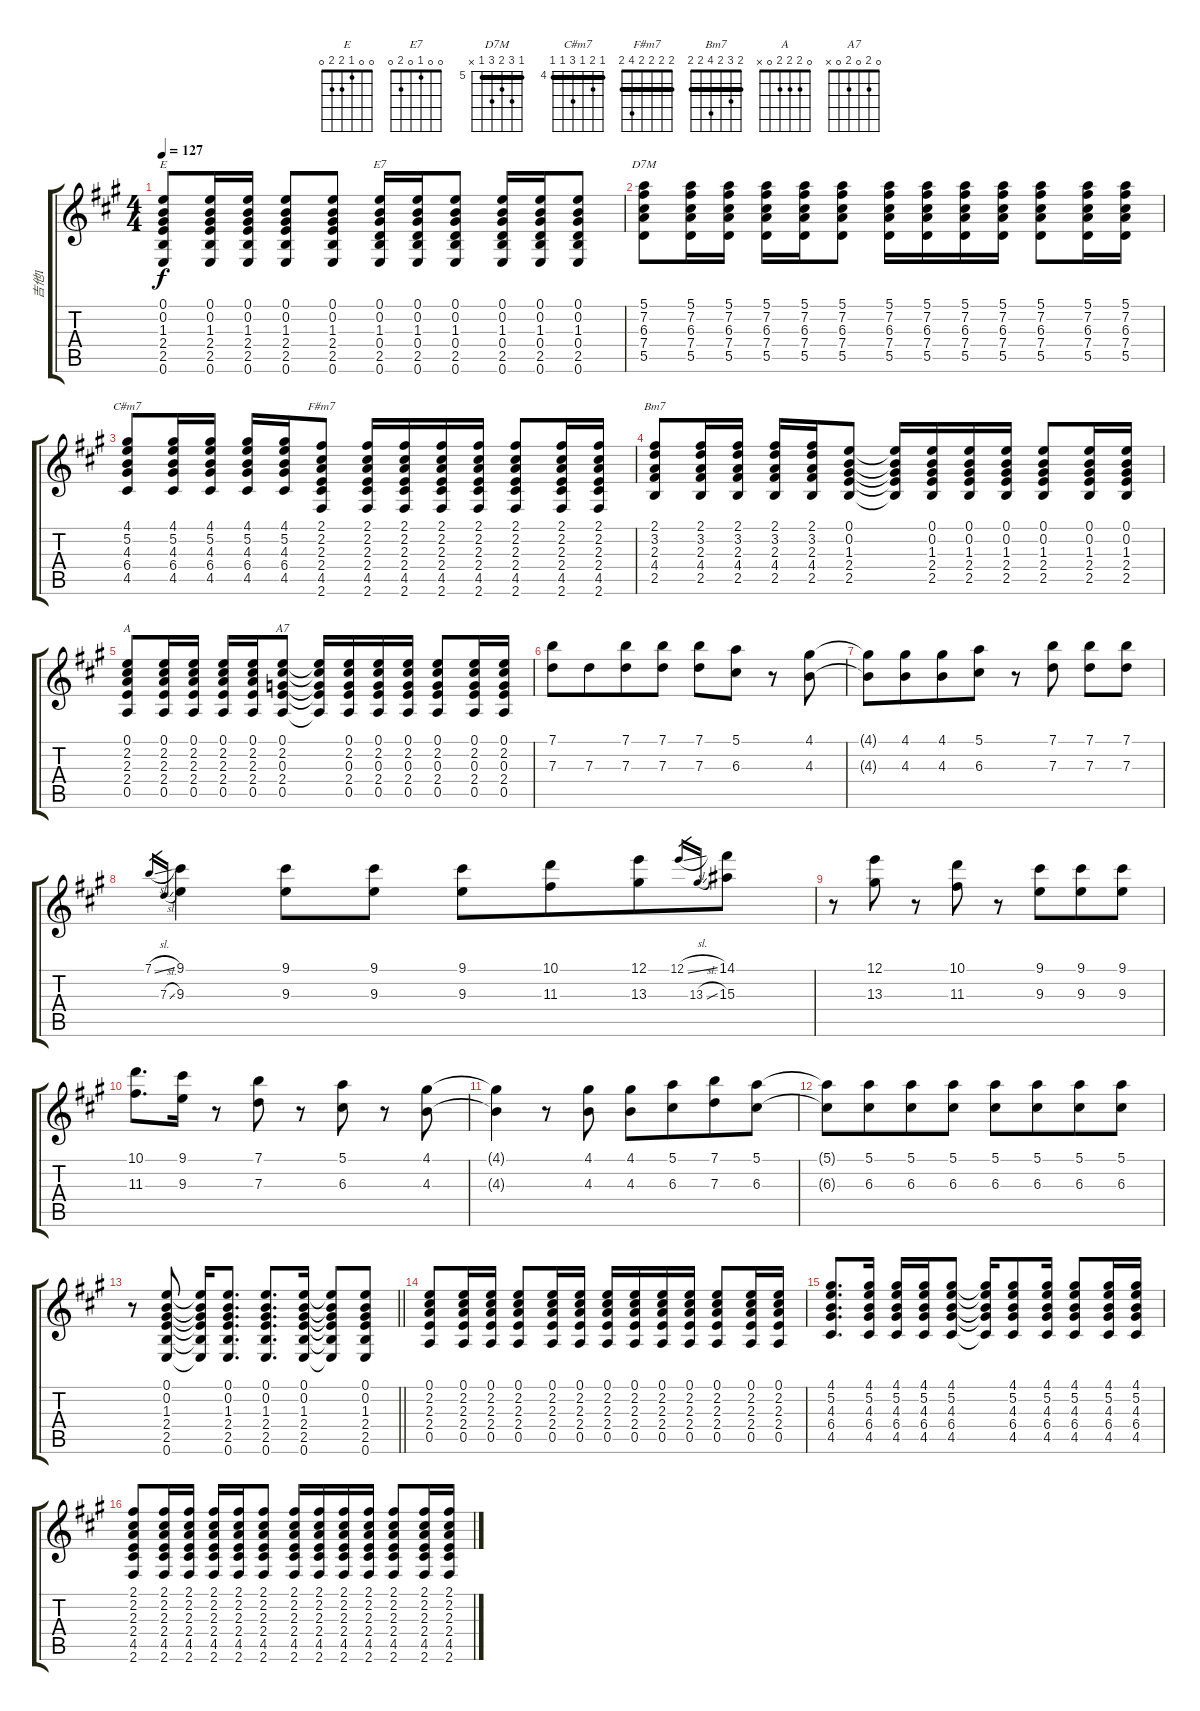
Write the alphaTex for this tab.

\track ("吉他1" "吉他1") {instrument acousticguitarsteel}
\staff {score tabs}
\tuning (E4 B3 G3 D3 A2 E2) {hide}
\chord ("E" 0 0 1 2 2 0)
\chord ("E7" 0 0 1 0 2 0)
\chord ("D7M" 5 7 6 7 5 x) {firstfret 5 barre 5}
\chord ("C#m7" 4 5 4 6 4 4) {firstfret 4 barre 4}
\chord ("F#m7" 2 2 2 2 4 2) {barre 2}
\chord ("Bm7" 2 3 2 4 2 2) {barre 2}
\chord ("A" 0 2 2 2 0 x)
\chord ("A7" 0 2 0 2 0 x)
\ts (4 4)
\tempo 127
\clef g2
\ks a
(0.1 0.2 1.3 2.4 2.5 0.6).8{ch "E" dy f} (0.1 0.2 1.3 2.4 2.5 0.6).16{beam merge} (0.1 0.2 1.3 2.4 2.5 0.6).16{beam split} (0.1 0.2 1.3 2.4 2.5 0.6).8 (0.1 0.2 1.3 2.4 2.5 0.6).8 (0.1 0.2 1.3 0.4 2.5 0.6).16{ch "E7"} (0.1 0.2 1.3 0.4 2.5 0.6).16 (0.1 0.2 1.3 0.4 2.5 0.6).8 (0.1 0.2 1.3 0.4 2.5 0.6).16 (0.1 0.2 1.3 0.4 2.5 0.6).16{beam merge} (0.1 0.2 1.3 0.4 2.5 0.6).8 |
(5.1 7.2 6.3 7.4 5.5).8{ch "D7M"} (5.1 7.2 6.3 7.4 5.5).16 (5.1 7.2 6.3 7.4 5.5).16 (5.1 7.2 6.3 7.4 5.5).16 (5.1 7.2 6.3 7.4 5.5).16 (5.1 7.2 6.3 7.4 5.5).8{beam split} (5.1 7.2 6.3 7.4 5.5).16 (5.1 7.2 6.3 7.4 5.5).16 (5.1 7.2 6.3 7.4 5.5).16 (5.1 7.2 6.3 7.4 5.5).16 (5.1 7.2 6.3 7.4 5.5).8 (5.1 7.2 6.3 7.4 5.5).16 (5.1 7.2 6.3 7.4 5.5).16 |
(4.1 5.2 4.3 6.4 4.5).8{ch "C#m7"} (4.1 5.2 4.3 6.4 4.5).16{beam merge} (4.1 5.2 4.3 6.4 4.5).16{beam split} (4.1 5.2 4.3 6.4 4.5).16 (4.1 5.2 4.3 6.4 4.5).16{beam merge} (2.1 2.2 2.3 2.4 4.5 2.6).8{ch "F#m7" beam split} (2.1 2.2 2.3 2.4 4.5 2.6).16 (2.1 2.2 2.3 2.4 4.5 2.6).16 (2.1 2.2 2.3 2.4 4.5 2.6).16{beam merge} (2.1 2.2 2.3 2.4 4.5 2.6).16{beam split} (2.1 2.2 2.3 2.4 4.5 2.6).8 (2.1 2.2 2.3 2.4 4.5 2.6).16{beam merge} (2.1 2.2 2.3 2.4 4.5 2.6).16 |
(2.1 3.2 2.3 4.4 2.5).8{ch "Bm7"} (2.1 3.2 2.3 4.4 2.5).16 (2.1 3.2 2.3 4.4 2.5).16 (2.1 3.2 2.3 4.4 2.5).16 (2.1 3.2 2.3 4.4 2.5).16 (0.1 0.2 1.3 2.4 2.5).8 (0.1{t} 0.2{t} 1.3{t} 2.4{t} 2.5{t}).16 (0.1 0.2 1.3 2.4 2.5).16 (0.1 0.2 1.3 2.4 2.5).16 (0.1 0.2 1.3 2.4 2.5).16 (0.1 0.2 1.3 2.4 2.5).8 (0.1 0.2 1.3 2.4 2.5).16 (0.1 0.2 1.3 2.4 2.5).16 |
(0.1 2.2 2.3 2.4 0.5).8{ch "A"} (0.1 2.2 2.3 2.4 0.5).16{beam merge} (0.1 2.2 2.3 2.4 0.5).16{beam split} (0.1 2.2 2.3 2.4 0.5).16 (0.1 2.2 2.3 2.4 0.5).16 (0.1 2.2 0.3 2.4 0.5).8{ch "A7"} (0.1{t} 2.2{t} 0.3{t} 2.4{t} 0.5{t}).16 (0.1 2.2 0.3 2.4 0.5).16 (0.1 2.2 0.3 2.4 0.5).16{beam merge} (0.1 2.2 0.3 2.4 0.5).16{beam split} (0.1 2.2 0.3 2.4 0.5).8 (0.1 2.2 0.3 2.4 0.5).16{beam merge} (0.1 2.2 0.3 2.4 0.5).16 |
(7.1 7.3).8 7.3.8{beam merge} (7.1 7.3).8 (7.1 7.3).8 (7.1 7.3).8 (5.1 6.3).8 r.8 (4.1 4.3).8 |
(4.1{t} 4.3{t}).8 (4.1 4.3).8{beam merge} (4.1 4.3).8 (5.1 6.3).8 r.8 (7.1 7.3).8 (7.1 7.3).8 (7.1 7.3).8 |
7.1{sl}.16{gr} 7.3{sl}.16{gr} (9.1 9.3).4 (9.1 9.3).8 (9.1 9.3).8 (9.1 9.3).8 (10.1 11.3).8{beam merge} (12.1 13.3).8 12.1{sl}.16{gr} 13.3{sl}.16{gr} (14.1 15.3).8 |
r.8 (12.1 13.3).8 r.8 (10.1 11.3).8 r.8 (9.1 9.3).8{beam merge} (9.1 9.3).8 (9.1 9.3).8 |
(10.1 11.3).8{d} (9.1 9.3).16 r.8 (7.1 7.3).8 r.8 (5.1 6.3).8 r.8 (4.1 4.3).8 |
(4.1{t} 4.3{t}).4 r.8 (4.1 4.3).8 (4.1 4.3).8 (5.1 6.3).8{beam merge} (7.1 7.3).8 (5.1 6.3).8 |
(5.1{t} 6.3{t}).8 (5.1 6.3).8{beam merge} (5.1 6.3).8{beam merge} (5.1 6.3).8{beam split} (5.1 6.3).8{beam merge} (5.1 6.3).8{beam merge} (5.1 6.3).8 (5.1 6.3).8 |
\barLineRight lightlight
r.8 (0.1 0.2 1.3 2.4 2.5 0.6).8{beam split} (0.1{t} 0.2{t} 1.3{t} 2.4{t} 2.5{t} 0.6{t}).16 (0.1 0.2 1.3 2.4 2.5 0.6).8{d} (0.1 0.2 1.3 2.4 2.5 0.6).8{d beam merge} (0.1 0.2 1.3 2.4 2.5 0.6).16{beam split} (0.1{t} 0.2{t} 1.3{t} 2.4{t} 2.5{t} 0.6{t}).8{beam merge} (0.1 0.2 1.3 2.4 2.5 0.6).8 |
(0.1 2.2 2.3 2.4 0.5).8 (0.1 2.2 2.3 2.4 0.5).16{beam merge} (0.1 2.2 2.3 2.4 0.5).16{beam split} (0.1 2.2 2.3 2.4 0.5).8 (0.1 2.2 2.3 2.4 0.5).16{beam merge} (0.1 2.2 2.3 2.4 0.5).16{beam split} (0.1 2.2 2.3 2.4 0.5).16 (0.1 2.2 2.3 2.4 0.5).16 (0.1 2.2 2.3 2.4 0.5).16 (0.1 2.2 2.3 2.4 0.5).16 (0.1 2.2 2.3 2.4 0.5).8{beam merge} (0.1 2.2 2.3 2.4 0.5).16 (0.1 2.2 2.3 2.4 0.5).16 |
(4.1 5.2 4.3 6.4 4.5).8{d beam merge} (4.1 5.2 4.3 6.4 4.5).16{beam split} (4.1 5.2 4.3 6.4 4.5).16{beam merge} (4.1 5.2 4.3 6.4 4.5).16{beam merge} (4.1 5.2 4.3 6.4 4.5).8{beam split} (4.1{t} 5.2{t} 4.3{t} 6.4{t} 4.5{t}).16{beam merge} (4.1 5.2 4.3 6.4 4.5).8{beam merge} (4.1 5.2 4.3 6.4 4.5).16{beam split} (4.1 5.2 4.3 6.4 4.5).8{beam merge} (4.1 5.2 4.3 6.4 4.5).16{beam merge} (4.1 5.2 4.3 6.4 4.5).16 |
(2.1 2.2 2.3 2.4 4.5 2.6).8 (2.1 2.2 2.3 2.4 4.5 2.6).16{beam merge} (2.1 2.2 2.3 2.4 4.5 2.6).16 (2.1 2.2 2.3 2.4 4.5 2.6).16 (2.1 2.2 2.3 2.4 4.5 2.6).16{beam merge} (2.1 2.2 2.3 2.4 4.5 2.6).8{beam split} (2.1 2.2 2.3 2.4 4.5 2.6).16 (2.1 2.2 2.3 2.4 4.5 2.6).16 (2.1 2.2 2.3 2.4 4.5 2.6).16 (2.1 2.2 2.3 2.4 4.5 2.6).16 (2.1 2.2 2.3 2.4 4.5 2.6).8 (2.1 2.2 2.3 2.4 4.5 2.6).16 (2.1 2.2 2.3 2.4 4.5 2.6).16
